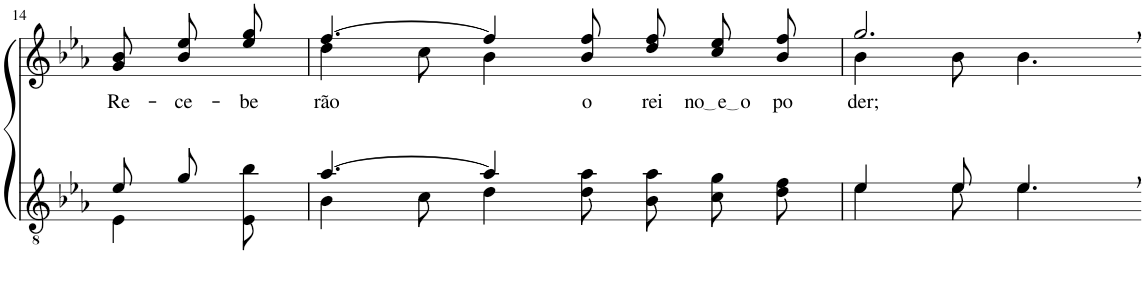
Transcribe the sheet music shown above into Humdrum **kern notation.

**kern	**kern	**text
*part2	*part1	*part1
*staff2	*staff1	*staff1
*I"Parte III e IV	*I"Parte I e II	*
!!LO:PB:g=z
*clefGv2	*clefG2	*
*Trd4c7	*Trd4c7	*
*k[b-e-a-]	*k[b-e-a-]	*
*M9/8	*M9/8	*
=14	=14	=14
*^	*	*
!	!	!	!LO:LY:b
8e-/L	4E-\	8g\ 8b-\L	Re-
!	!	!	!LO:LY:b
8g/J	.	8b-\ 8ee-\	-ce-
!	!	!	!LO:LY:b
8ryy	8E-\ 8b-\	8ee-\ 8gg\J	-be-
=15	=15	=15	=15
*	*	*^	*
!	!	!	!	!LO:LY:b
[4.a-/	4B-\	[4.ff/	4dd\	-rão
.	8c\	.	8cc\	.
4a-/]	4d\	4ff/]	4b-\	.
!	!	!	!	!LO:LY:b
2ryy	8d\ 8a-\	8b-/ 8ff/	2ryy	o
!	!	!	!	!LO:LY:b
.	8B-\ 8a-\L	8dd\ 8ff\L	.	rei
!	!	!	!	!LO:LY:b
.	8c\ 8g\	8cc\ 8ee-\	.	no e o
!	!	!	!	!LO:LY:b
.	8d\ 8f\J	8b-\ 8ff\J	.	po-
=16	=16	=16	=16	=16
!	!	!	!	!LO:LY:b
4e-/	4e-\	2.gg,/	4b-\	-der;
8e-/	8e-\	.	8b-\	.
4.e-,/	4.e-\	.	4.b-\	.
*v	*v	*	*	*
*	*v	*v	*
=-	=-	=-
*-	*-	*-
